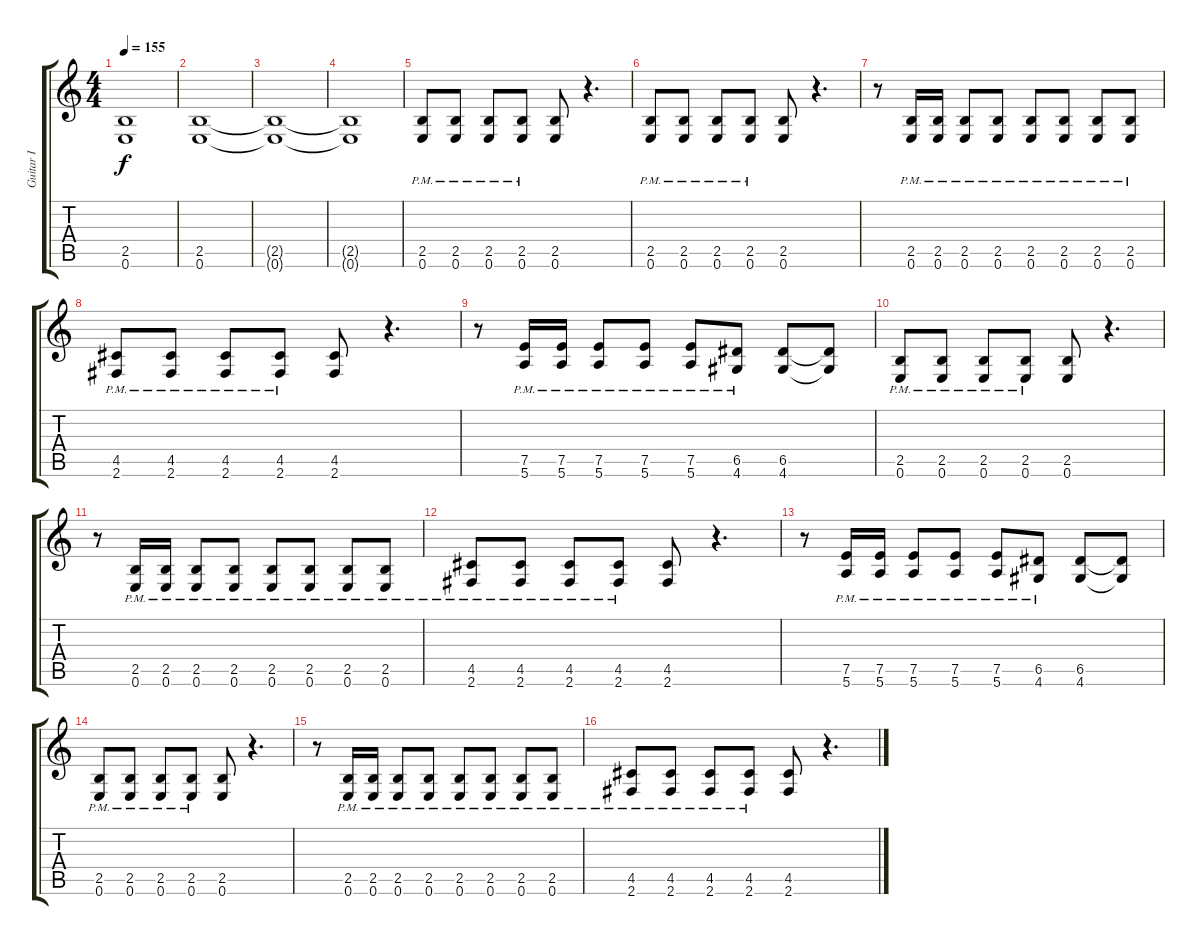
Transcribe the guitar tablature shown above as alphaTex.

\track ("Guitar I" "Guitar I") {instrument overdrivenguitar}
\staff {score tabs}
\tuning (E4 B3 G3 D3 A2 E2) {hide}
\ts (4 4)
\tempo 155
\clef g2
\ks c
(2.5{t} 0.6{t}).1{dy f} |
(2.5 0.6).1 |
(2.5{t} 0.6{t}).1 |
(2.5{t} 0.6{t}).1 |
(2.5{pm} 0.6{pm}).8 (2.5{pm} 0.6{pm}).8 (2.5{pm} 0.6{pm}).8 (2.5{pm} 0.6{pm}).8 (2.5 0.6).8 r.4{d} |
(2.5{pm} 0.6{pm}).8 (2.5{pm} 0.6{pm}).8 (2.5{pm} 0.6{pm}).8 (2.5{pm} 0.6{pm}).8 (2.5 0.6).8 r.4{d} |
r.8 (2.5{pm} 0.6{pm}).16 (2.5{pm} 0.6{pm}).16 (2.5{pm} 0.6{pm}).8 (2.5{pm} 0.6{pm}).8 (2.5{pm} 0.6{pm}).8 (2.5{pm} 0.6{pm}).8 (2.5{pm} 0.6{pm}).8 (2.5{pm} 0.6{pm}).8 |
(4.5{pm} 2.6{pm}).8 (4.5{pm} 2.6{pm}).8 (4.5{pm} 2.6{pm}).8 (4.5{pm} 2.6{pm}).8 (4.5 2.6).8 r.4{d} |
r.8 (7.5{pm} 5.6{pm}).16 (7.5{pm} 5.6{pm}).16 (7.5{pm} 5.6{pm}).8 (7.5{pm} 5.6{pm}).8 (7.5{pm} 5.6{pm}).8 (6.5{pm} 4.6{pm}).8 (6.5 4.6).8 (6.5{t} 4.6{t}).8 |
(2.5{pm} 0.6{pm}).8 (2.5{pm} 0.6{pm}).8 (2.5{pm} 0.6{pm}).8 (2.5{pm} 0.6{pm}).8 (2.5 0.6).8 r.4{d} |
r.8 (2.5{pm} 0.6{pm}).16 (2.5{pm} 0.6{pm}).16 (2.5{pm} 0.6{pm}).8 (2.5{pm} 0.6{pm}).8 (2.5{pm} 0.6{pm}).8 (2.5{pm} 0.6{pm}).8 (2.5{pm} 0.6{pm}).8 (2.5{pm} 0.6{pm}).8 |
(4.5{pm} 2.6{pm}).8 (4.5{pm} 2.6{pm}).8 (4.5{pm} 2.6{pm}).8 (4.5{pm} 2.6{pm}).8 (4.5 2.6).8 r.4{d} |
r.8 (7.5{pm} 5.6{pm}).16 (7.5{pm} 5.6{pm}).16 (7.5{pm} 5.6{pm}).8 (7.5{pm} 5.6{pm}).8 (7.5{pm} 5.6{pm}).8 (6.5{pm} 4.6{pm}).8 (6.5 4.6).8 (6.5{t} 4.6{t}).8 |
(2.5{pm} 0.6{pm}).8 (2.5{pm} 0.6{pm}).8 (2.5{pm} 0.6{pm}).8 (2.5{pm} 0.6{pm}).8 (2.5 0.6).8 r.4{d} |
r.8 (2.5{pm} 0.6{pm}).16 (2.5{pm} 0.6{pm}).16 (2.5{pm} 0.6{pm}).8 (2.5{pm} 0.6{pm}).8 (2.5{pm} 0.6{pm}).8 (2.5{pm} 0.6{pm}).8 (2.5{pm} 0.6{pm}).8 (2.5{pm} 0.6{pm}).8 |
(4.5{pm} 2.6{pm}).8 (4.5{pm} 2.6{pm}).8 (4.5{pm} 2.6{pm}).8 (4.5{pm} 2.6{pm}).8 (4.5 2.6).8 r.4{d}
